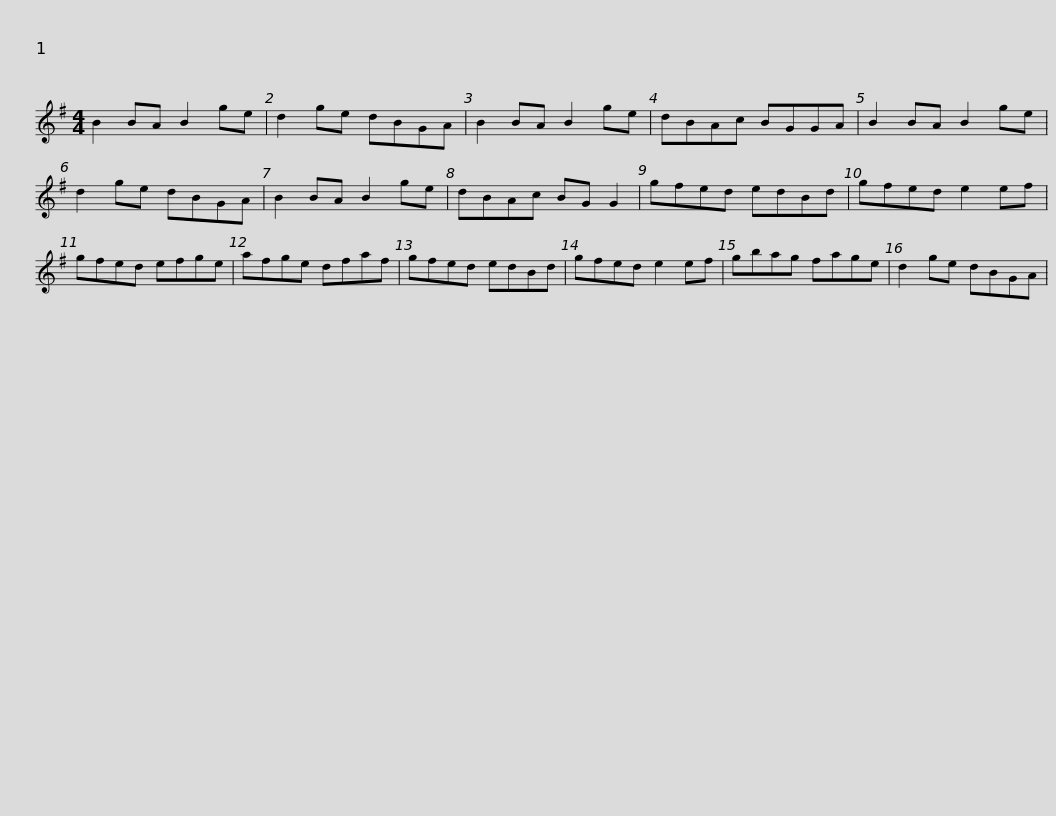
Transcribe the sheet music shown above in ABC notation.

X:1
L:1/8
M:4/4
I:linebreak $
K:G
V:1 treble
V:1
 B2 BA B2 ge | d2 ge dBGA | B2 BA B2 ge | dBAc BGGA | B2 BA B2 ge | %5
 d2 ge dBGA |$ B2 BA B2 ge | dBAc BG G2 | gfed edBd | gfed e2 ef | %10
 gfed efge | afge dfaf |$ gfed edBd | gfed e2 ef | gbag fage | %15
 d2 ge dBGA | %16
